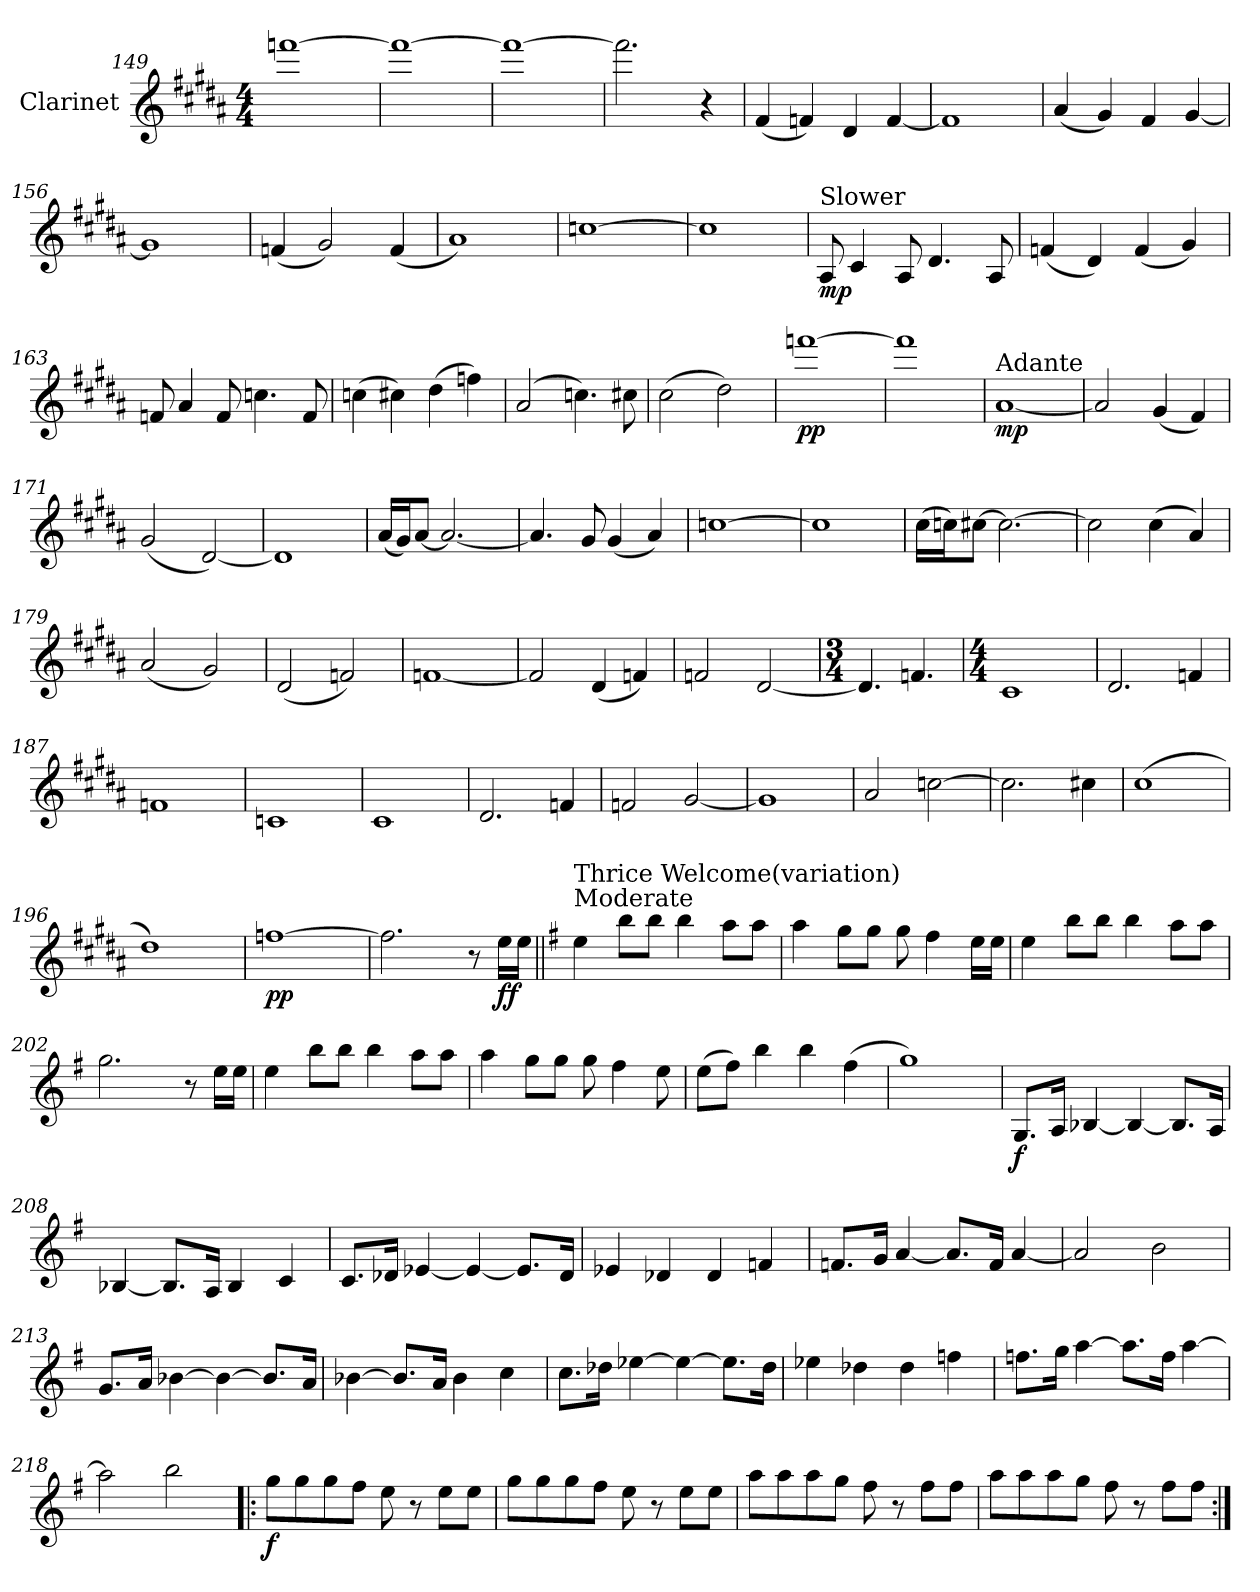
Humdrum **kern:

**kern	**dynam
*part1	*part1
*staff1	*staff1
*I"Clarinet	*
*I'Cl	*
*clefG2	*
*ITrd1c2	*
*k[f#c#g#]	*
*A:	*
*M4/4	*
=149	=149
[1eee-X	.
!!LO:LB:g=z
=150	=150
1eee-_	.
=151	=151
1eee-_	.
=152	=152
2.eee-\]	.
4r	.
=153	=153
(4e/	.
4e-X/)	.
4c#/	.
[4e-/	.
=154	=154
1e-]	.
=155	=155
(4g#/	.
4f#/)	.
4e/	.
[4f#/	.
=156	=156
1f#]	.
=157	=157
(4e-X/	.
2f#/)	.
(4e-/	.
=158	=158
1g#)	.
=159	=159
[1b-X	.
=160	=160
1b-]	.
=161	=161
!LO:TX:a:t=Slower	!
!	!LO:DY:b
8G#/	mp
4B/	.
8G#/	.
4.c#/	.
8G#/	.
=162	=162
(4e-X/	.
4c#/)	.
(4e-/	.
4f#/)	.
!!LO:LB:g=z
=163	=163
8e-X/	.
4g#/	.
8e-/	.
4.b-X\	.
8e-/	.
=164	=164
(4b-X\	.
4bn\)	.
(4cc#\	.
4ee-X\)	.
=165	=165
(2g#/	.
4.b-X\)	.
8bn\	.
=166	=166
(2b\	.
2cc#\)	.
=167	=167
!	!LO:DY:b
[1eee-X	pp
=168	=168
1eee-]	.
=169	=169
!LO:TX:a:t=Adante	!
!	!LO:DY:b
[1g#	mp
=170	=170
2g#/]	.
(4f#/	.
4e/)	.
=171	=171
(2f#/	.
[2c#/)	.
=172	=172
1c#]	.
=173	=173
(16g#/LL	.
16f#/J)	.
[8g#/J	.
2.g#/_	.
!!LO:LB:g=z
=174	=174
4.g#/]	.
8f#/	.
(4f#/	.
4g#/)	.
=175	=175
[1b-X	.
=176	=176
1b-]	.
=177	=177
(16b\LL	.
16b-X\J)	.
[8bn\J	.
2.b\_	.
=178	=178
2b\]	.
(4b\	.
4g#/)	.
=179	=179
(2g#/	.
2f#/)	.
=180	=180
(2c#/	.
2e-X/)	.
=181	=181
[1e-X	.
=182	=182
2e-/]	.
(4c#/	.
4e-X/)	.
=183	=183
2e-X/	.
[2c#/	.
=184	=184
*M3/4	*
4.c#/]	.
4.e-X/	.
!!LO:LB:g=z
=185	=185
*M4/4	*
1B	.
=186	=186
2.c#/	.
4e-X/	.
=187	=187
1e-X	.
=188	=188
1B-X	.
=189	=189
1B	.
=190	=190
2.c#/	.
4e-X/	.
=191	=191
2e-X/	.
[2f#/	.
=192	=192
1f#]	.
=193	=193
2g#/	.
[2b-X\	.
=194	=194
2.b-\]	.
4bn\	.
=195	=195
(1b	.
=196	=196
1cc#)	.
=197	=197
!	!LO:DY:b
[1ee-X	pp
=198	=198
2.ee-\]	.
8r	.
!	!LO:DY:b
16dd\LL	ff
16dd\JJ	.
!!LO:LB:g=z
=199||	=199||
*k[b-]	*
*F:	*
!LO:TX:a:t=Moderate	!
!LO:TX:a:t=Thrice Welcome(variation)	!
4dd\	.
8aa\L	.
8aa\J	.
4aa\	.
8gg\L	.
8gg\J	.
=200	=200
4gg\	.
8ff\L	.
8ff\J	.
8ff\	.
4ee\	.
16dd\LL	.
16dd\JJ	.
=201	=201
4dd\	.
8aa\L	.
8aa\J	.
4aa\	.
8gg\L	.
8gg\J	.
=202	=202
2.ff\	.
8r	.
16dd\LL	.
16dd\JJ	.
=203	=203
4dd\	.
8aa\L	.
8aa\J	.
4aa\	.
8gg\L	.
8gg\J	.
=204	=204
4gg\	.
8ff\L	.
8ff\J	.
8ff\	.
4ee\	.
8dd\	.
=205	=205
(8dd\L	.
8ee\J)	.
4aa\	.
4aa\	.
(4ee\	.
!!LO:LB:g=z
=206	=206
1ff)	.
=207	=207
!	!LO:DY:b
8.F/L	f
16G/Jk	.
[4A-X/	.
4A-/_	.
8.A-/L]	.
16G/Jk	.
=208	=208
[4A-X/	.
8.A-/L]	.
16G/Jk	.
4A-/	.
4B-/	.
=209	=209
8.B-/L	.
16c-X/Jk	.
[4d-X/	.
4d-/_	.
8.d-/L]	.
16c-/Jk	.
=210	=210
4d-X/	.
4c-X/	.
4c-/	.
4e-X/	.
=211	=211
8.e-X/L	.
16f/Jk	.
[4g/	.
8.g/L]	.
16e-/Jk	.
[4g/	.
=212	=212
2g/]	.
2a\	.
!!LO:LB:g=z
=213	=213
8.f/L	.
16g/Jk	.
[4a-X\	.
4a-\_	.
8.a-/L]	.
16g/Jk	.
=214	=214
[4a-X\	.
8.a-/L]	.
16g/Jk	.
4a-\	.
4b-\	.
=215	=215
8.b-\L	.
16cc-X\Jk	.
[4dd-X\	.
4dd-\_	.
8.dd-\L]	.
16cc-\Jk	.
=216	=216
4dd-X\	.
4cc-X\	.
4cc-\	.
4ee-X\	.
=217	=217
8.ee-X\L	.
16ff\Jk	.
[4gg\	.
8.gg\L]	.
16ee-\Jk	.
[4gg\	.
=218	=218
2gg\]	.
2aa\	.
=219!|:	=219!|:
!	!LO:DY:b
8ff\L	f
8ff\	.
8ff\	.
8ee\J	.
8dd\	.
8r	.
8dd\L	.
8dd\J	.
!!LO:LB:g=z
=220	=220
8ff\L	.
8ff\	.
8ff\	.
8ee\J	.
8dd\	.
8r	.
8dd\L	.
8dd\J	.
=221	=221
8gg\L	.
8gg\	.
8gg\	.
8ff\J	.
8ee\	.
8r	.
8ee\L	.
8ee\J	.
=222	=222
8gg\L	.
8gg\	.
8gg\	.
8ff\J	.
8ee\	.
8r	.
8ee\L	.
8ee\J	.
=:|!	=:|!
*-	*-
